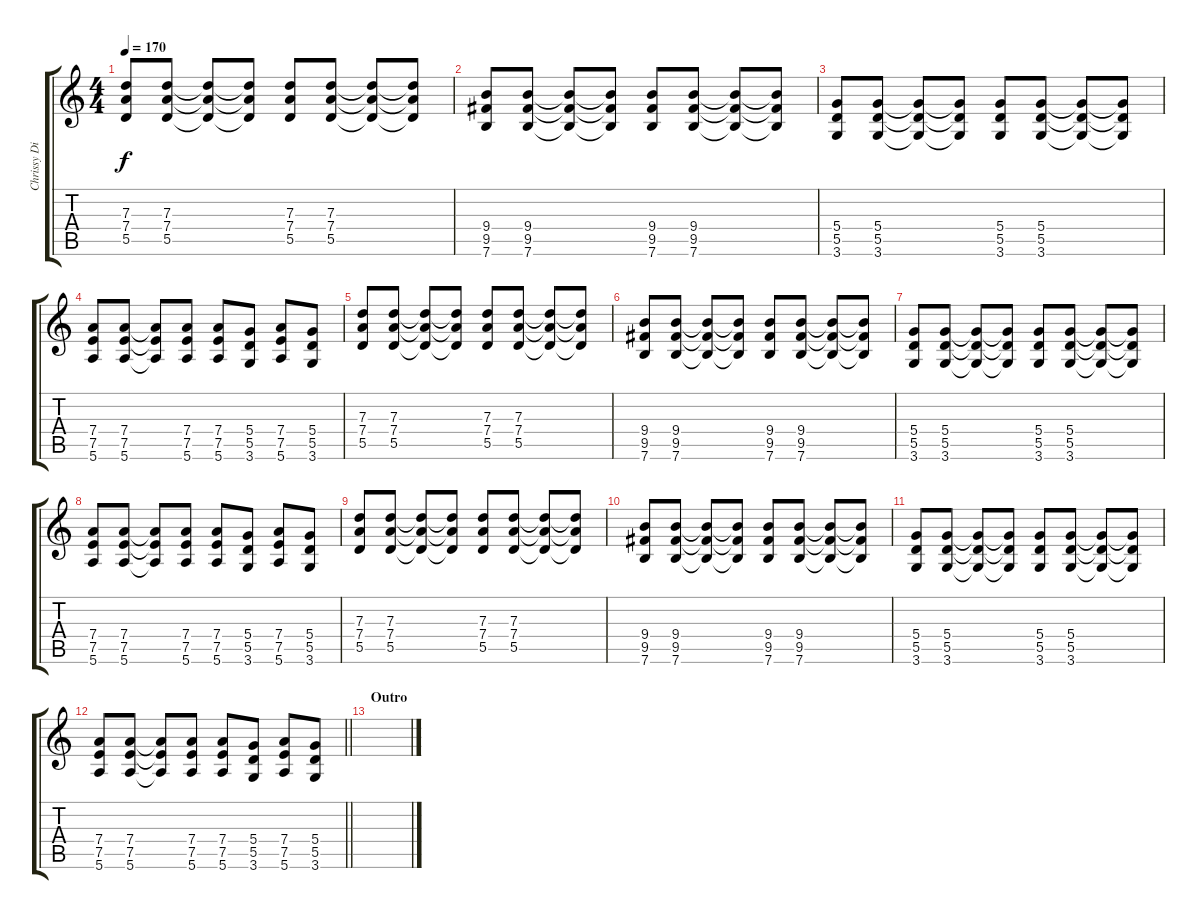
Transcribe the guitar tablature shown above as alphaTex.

\track ("Chrissy Distortion" "Chrissy Di") {instrument overdrivenguitar}
\staff {score tabs}
\tuning (E4 B3 G3 D3 A2 E2) {hide}
\ts (4 4)
\tempo 170
\clef g2
\ks c
(7.3 7.4 5.5).8{dy f} (7.3 7.4 5.5).8 (7.3{t} 7.4{t} 5.5{t}).8 (7.3{t} 7.4{t} 5.5{t}).8 (7.3 7.4 5.5).8 (7.3 7.4 5.5).8 (7.3{t} 7.4{t} 5.5{t}).8 (7.3{t} 7.4{t} 5.5{t}).8 |
(9.4 9.5 7.6).8 (9.4 9.5 7.6).8 (9.4{t} 9.5{t} 7.6{t}).8 (9.4{t} 9.5{t} 7.6{t}).8 (9.4 9.5 7.6).8 (9.4 9.5 7.6).8 (9.4{t} 9.5{t} 7.6{t}).8 (9.4{t} 9.5{t} 7.6{t}).8 |
(5.4 5.5 3.6).8 (5.4 5.5 3.6).8 (5.4{t} 5.5{t} 3.6{t}).8 (5.4{t} 5.5{t} 3.6{t}).8 (5.4 5.5 3.6).8 (5.4 5.5 3.6).8 (5.4{t} 5.5{t} 3.6{t}).8 (5.4{t} 5.5{t} 3.6{t}).8 |
(7.4 7.5 5.6).8 (7.4 7.5 5.6).8 (7.4{t} 7.5{t} 5.6{t}).8 (7.4 7.5 5.6).8 (7.4 7.5 5.6).8 (5.4 5.5 3.6).8 (7.4 7.5 5.6).8 (5.4 5.5 3.6).8 |
(7.3 7.4 5.5).8 (7.3 7.4 5.5).8 (7.3{t} 7.4{t} 5.5{t}).8 (7.3{t} 7.4{t} 5.5{t}).8 (7.3 7.4 5.5).8 (7.3 7.4 5.5).8 (7.3{t} 7.4{t} 5.5{t}).8 (7.3{t} 7.4{t} 5.5{t}).8 |
(9.4 9.5 7.6).8 (9.4 9.5 7.6).8 (9.4{t} 9.5{t} 7.6{t}).8 (9.4{t} 9.5{t} 7.6{t}).8 (9.4 9.5 7.6).8 (9.4 9.5 7.6).8 (9.4{t} 9.5{t} 7.6{t}).8 (9.4{t} 9.5{t} 7.6{t}).8 |
(5.4 5.5 3.6).8 (5.4 5.5 3.6).8 (5.4{t} 5.5{t} 3.6{t}).8 (5.4{t} 5.5{t} 3.6{t}).8 (5.4 5.5 3.6).8 (5.4 5.5 3.6).8 (5.4{t} 5.5{t} 3.6{t}).8 (5.4{t} 5.5{t} 3.6{t}).8 |
(7.4 7.5 5.6).8 (7.4 7.5 5.6).8 (7.4{t} 7.5{t} 5.6{t}).8 (7.4 7.5 5.6).8 (7.4 7.5 5.6).8 (5.4 5.5 3.6).8 (7.4 7.5 5.6).8 (5.4 5.5 3.6).8 |
(7.3 7.4 5.5).8 (7.3 7.4 5.5).8 (7.3{t} 7.4{t} 5.5{t}).8 (7.3{t} 7.4{t} 5.5{t}).8 (7.3 7.4 5.5).8 (7.3 7.4 5.5).8 (7.3{t} 7.4{t} 5.5{t}).8 (7.3{t} 7.4{t} 5.5{t}).8 |
(9.4 9.5 7.6).8 (9.4 9.5 7.6).8 (9.4{t} 9.5{t} 7.6{t}).8 (9.4{t} 9.5{t} 7.6{t}).8 (9.4 9.5 7.6).8 (9.4 9.5 7.6).8 (9.4{t} 9.5{t} 7.6{t}).8 (9.4{t} 9.5{t} 7.6{t}).8 |
(5.4 5.5 3.6).8 (5.4 5.5 3.6).8 (5.4{t} 5.5{t} 3.6{t}).8 (5.4{t} 5.5{t} 3.6{t}).8 (5.4 5.5 3.6).8 (5.4 5.5 3.6).8 (5.4{t} 5.5{t} 3.6{t}).8 (5.4{t} 5.5{t} 3.6{t}).8 |
\barLineRight lightlight
(7.4 7.5 5.6).8 (7.4 7.5 5.6).8 (7.4{t} 7.5{t} 5.6{t}).8 (7.4 7.5 5.6).8 (7.4 7.5 5.6).8 (5.4 5.5 3.6).8 (7.4 7.5 5.6).8 (5.4 5.5 3.6).8 |
\section ("" "Outro")
